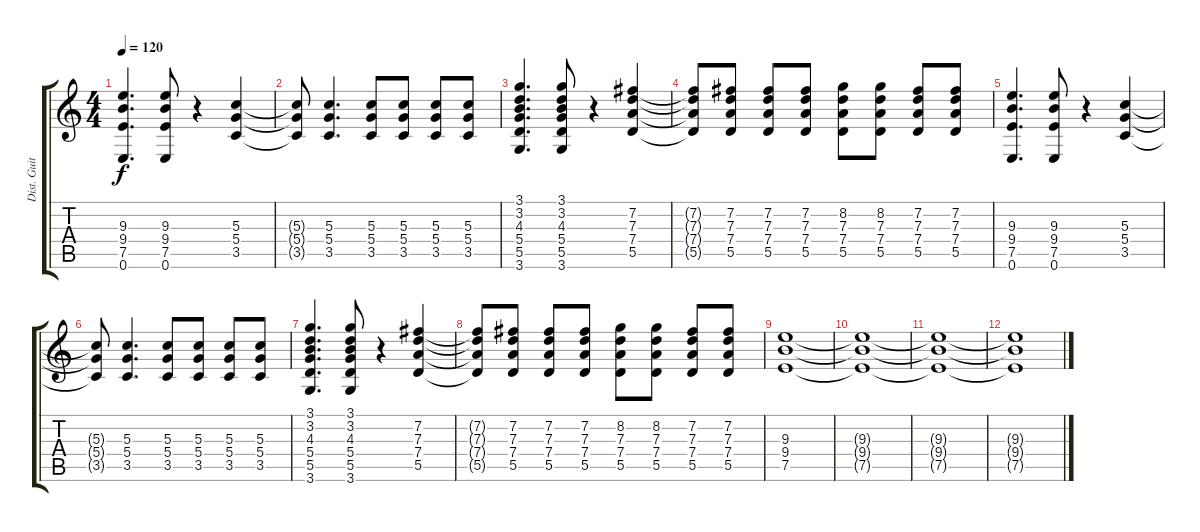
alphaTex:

\track ("Dist. Guitar Rythm" "Dist. Guit") {instrument distortionguitar}
\staff {score tabs}
\tuning (E4 B3 G3 D3 A2 E2) {hide}
\ts (4 4)
\tempo 120
\clef g2
\ks c
(9.3 9.4 7.5 0.6).4{d dy f} (9.3 9.4 7.5 0.6).8 r.4 (5.3 5.4 3.5).4 |
(5.3{t} 5.4{t} 3.5{t}).8 (5.3 5.4 3.5).4{d} (5.3 5.4 3.5).8 (5.3 5.4 3.5).8 (5.3 5.4 3.5).8 (5.3 5.4 3.5).8 |
(3.1 3.2 4.3 5.4 5.5 3.6).4{d} (3.1 3.2 4.3 5.4 5.5 3.6).8 r.4 (7.2 7.3 7.4 5.5).4 |
(7.2{t} 7.3{t} 7.4{t} 5.5{t}).8 (7.2 7.3 7.4 5.5).8 (7.2 7.3 7.4 5.5).8 (7.2 7.3 7.4 5.5).8 (8.2 7.3 7.4 5.5).8 (8.2 7.3 7.4 5.5).8 (7.2 7.3 7.4 5.5).8 (7.2 7.3 7.4 5.5).8 |
(9.3 9.4 7.5 0.6).4{d} (9.3 9.4 7.5 0.6).8 r.4 (5.3 5.4 3.5).4 |
(5.3{t} 5.4{t} 3.5{t}).8 (5.3 5.4 3.5).4{d} (5.3 5.4 3.5).8 (5.3 5.4 3.5).8 (5.3 5.4 3.5).8 (5.3 5.4 3.5).8 |
(3.1 3.2 4.3 5.4 5.5 3.6).4{d} (3.1 3.2 4.3 5.4 5.5 3.6).8 r.4 (7.2 7.3 7.4 5.5).4 |
(7.2{t} 7.3{t} 7.4{t} 5.5{t}).8 (7.2 7.3 7.4 5.5).8 (7.2 7.3 7.4 5.5).8 (7.2 7.3 7.4 5.5).8 (8.2 7.3 7.4 5.5).8 (8.2 7.3 7.4 5.5).8 (7.2 7.3 7.4 5.5).8 (7.2 7.3 7.4 5.5).8 |
(9.3 9.4 7.5).1{volume 0} |
(9.3{t} 9.4{t} 7.5{t}).1 |
(9.3{t} 9.4{t} 7.5{t}).1 |
(9.3{t} 9.4{t} 7.5{t}).1
